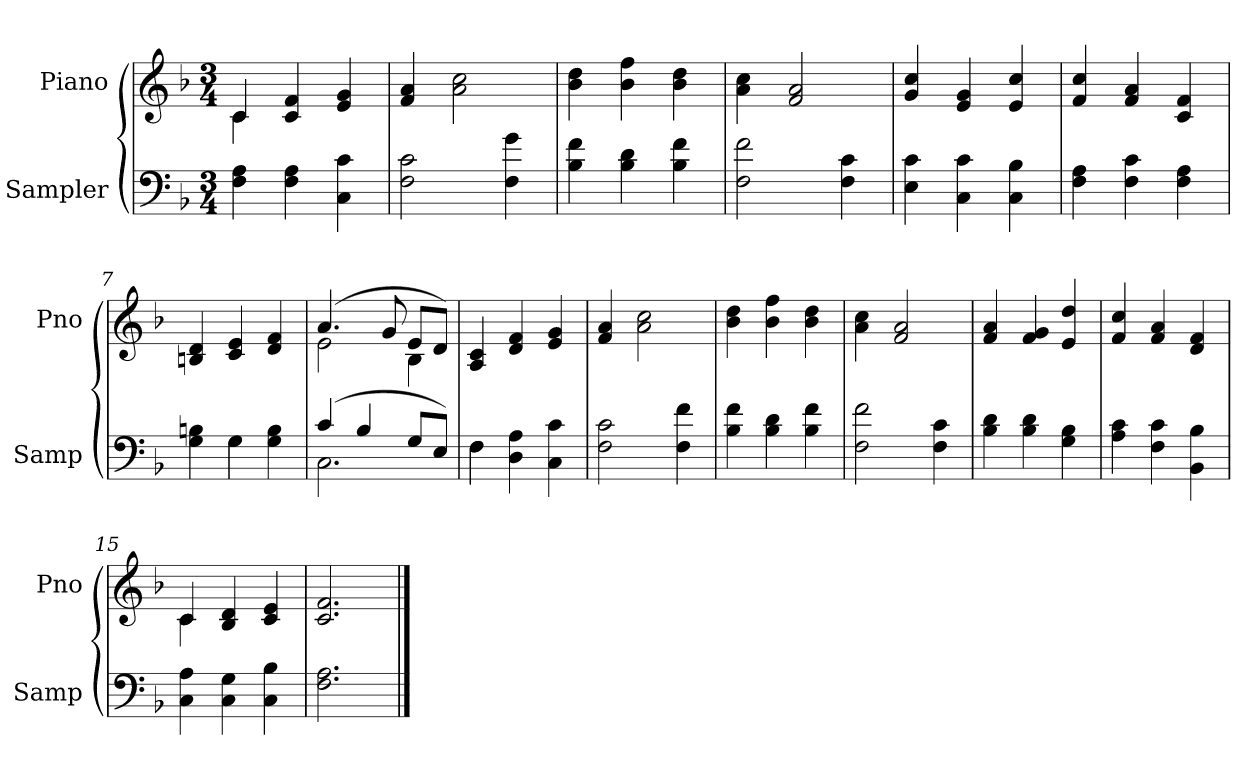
**kern	**kern
*part2	*part1
*staff2	*staff1
*I"Sampler	*I"Piano
*I'Samp	*I'Pno
*clefF4	*clefG2
*k[b-]	*k[b-]
*F:	*F:
*M3/4	*M3/4
=1	=1
*	*^
4F 4A	4c/	4c
4F 4A	4c 4f	2ryy
4C 4c	4e 4g	.
*	*v	*v
=2	=2
2F 2c	4f 4a
.	2a 2cc
4F 4g	.
=3	=3
4B- 4f	4b- 4dd
4B- 4d	4b- 4ff
4B- 4f	4b- 4dd
=4	=4
2F 2f	4a 4cc
.	2f 2a
4F 4c	.
=5	=5
4E 4c	4g 4cc
4C 4c	4e 4g
4C 4B-	4e 4cc
=6	=6
4F 4A	4f 4cc
4F 4c	4f 4a
4F 4A	4c 4f
=7	=7
*^	*
4G 4Bn	4ryy	4Bn 4d
4G\	4G	4c 4e
4G 4B	4ryy	4d 4f
=8	=8	=8
*	*	*^
(4c/	2.C	(4.a/	2e
4B-/	.	.	.
.	.	8g/	.
8G/L	.	8e/L	4B-
8E/J)	.	8d/J)	.
*	*	*v	*v
=9	=9	=9
4F\	4F	4A 4c
4D 4A	2ryy	4d 4f
4C 4c	.	4e 4g
*v	*v	*
=10	=10
2F 2c	4f 4a
.	2a 2cc
4F 4f	.
=11	=11
4B- 4f	4b- 4dd
4B- 4d	4b- 4ff
4B- 4f	4b- 4dd
=12	=12
2F 2f	4a 4cc
.	2f 2a
4F 4c	.
=13	=13
4B- 4d	4f 4a
4B- 4d	4f 4g
4G 4B-	4e 4dd
=14	=14
4A 4c	4f 4cc
4F 4c	4f 4a
4BB- 4B-	4d 4f
=15	=15
*	*^
4C 4A	4c/	4c
4C 4G	4B- 4d	2ryy
4C 4B-	4c 4e	.
*	*v	*v
=16	=16
2.F 2.A	2.c 2.f
==	==
*-	*-
